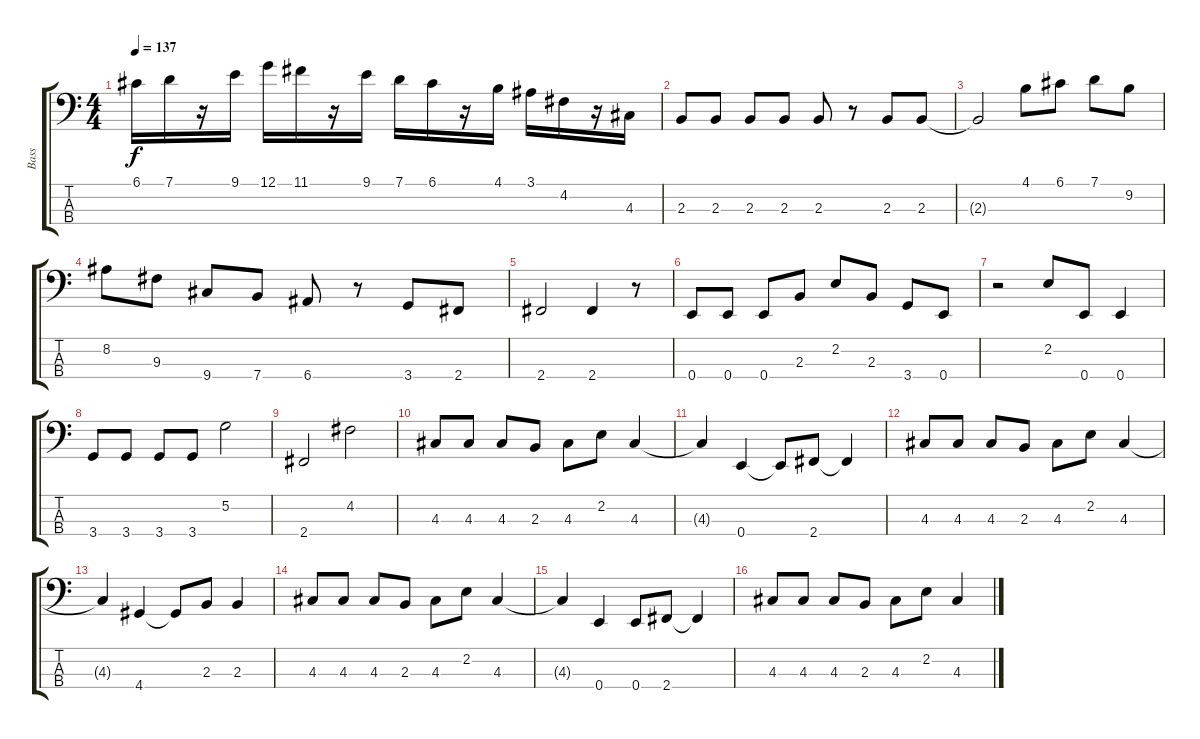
\track ("Bass" "Bass") {instrument electricbassfinger}
\staff {score tabs}
\tuning (G2 D2 A1 E1) {hide}
\ts (4 4)
\tempo 137
\clef f4
\ks c
6.1.16{dy f} 7.1.16 r.16 9.1.16 12.1.16 11.1.16 r.16 9.1.16 7.1.16 6.1.16 r.16 4.1.16 3.1.16 4.2.16 r.16 4.3.16 |
2.3.8 2.3.8 2.3.8 2.3.8 2.3.8 r.8 2.3.8 2.3.8 |
2.3{t}.2 4.1.8 6.1.8 7.1.8 9.2.8 |
8.2.8 9.3.8 9.4.8 7.4.8 6.4.8 r.8 3.4.8 2.4.8 |
2.4.2 2.4.4 r.8 |
0.4.8 0.4.8 0.4.8 2.3.8 2.2.8 2.3.8 3.4.8 0.4.8 |
r.2 2.2.8 0.4.8 0.4.4 |
3.4.8 3.4.8 3.4.8 3.4.8 5.2.2 |
2.4.2 4.2.2 |
4.3.8 4.3.8 4.3.8 2.3.8 4.3.8 2.2.8 4.3.4 |
4.3{t}.4 0.4.4 0.4{t}.8 2.4.8 2.4{t}.4 |
4.3.8 4.3.8 4.3.8 2.3.8 4.3.8 2.2.8 4.3.4 |
4.3{t}.4 4.4.4 4.4{t}.8 2.3.8 2.3.4 |
4.3.8 4.3.8 4.3.8 2.3.8 4.3.8 2.2.8 4.3.4 |
4.3{t}.4 0.4.4 0.4.8 2.4.8 2.4{t}.4 |
4.3.8 4.3.8 4.3.8 2.3.8 4.3.8 2.2.8 4.3.4
